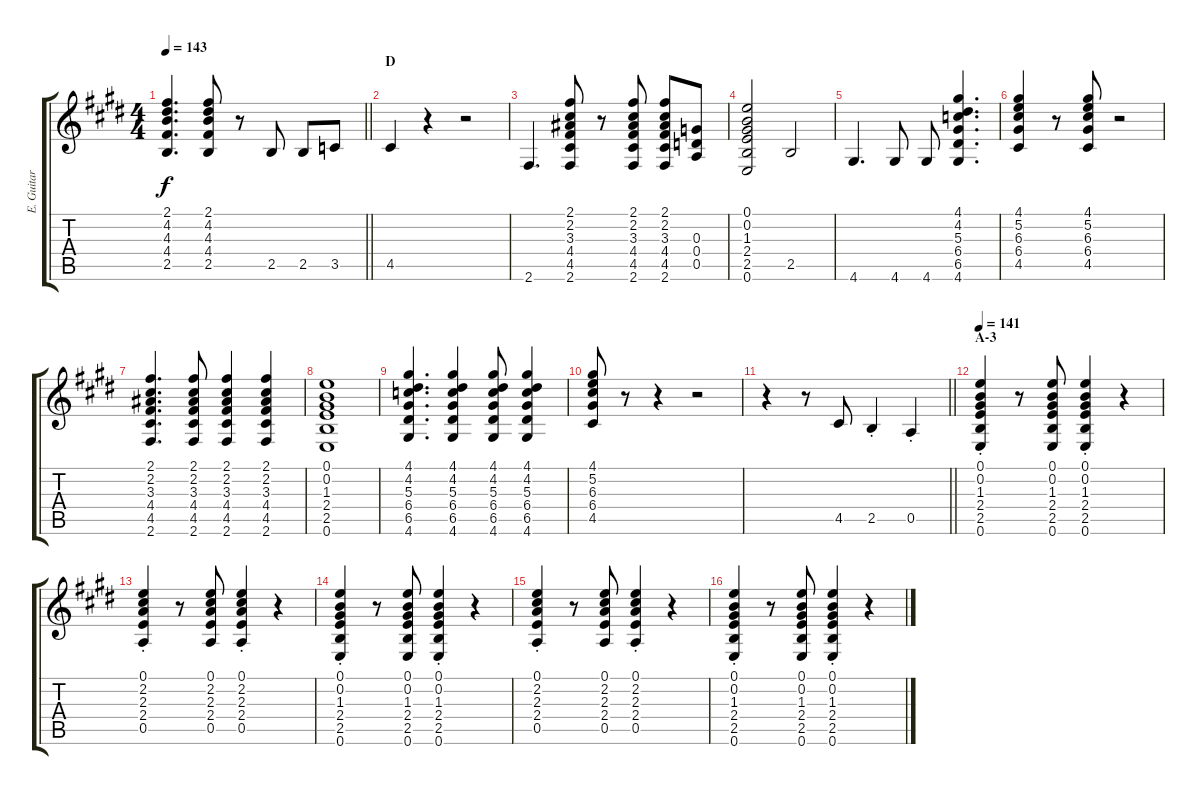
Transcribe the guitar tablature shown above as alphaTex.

\track ("E. Guitar II" "E. Guitar ") {instrument electricguitarclean}
\staff {score tabs}
\tuning (E4 B3 G3 D3 A2 E2) {hide}
\ts (4 4)
\tempo 143
\clef g2
\barLineRight lightlight
\ks e
(2.1 4.2 4.3 4.4 2.5).4{d dy f} (2.1 4.2 4.3 4.4 2.5).8 r.8 2.5.8 2.5.8 3.5.8 |
\section ("" "D")
4.5.4 r.4 r.2 |
2.6.4{d} (2.1 2.2 3.3 4.4 4.5 2.6).8 r.8 (2.1 2.2 3.3 4.4 4.5 2.6).8 (2.1 2.2 3.3 4.4 4.5 2.6).8 (0.3 0.4 0.5).8 |
(0.1 0.2 1.3 2.4 2.5 0.6).2 2.5.2 |
4.6.4{d} 4.6.8 4.6.8 (4.1 4.2 5.3 6.4 6.5 4.6).4{d} |
(4.1 5.2 6.3 6.4 4.5).4 r.8 (4.1 5.2 6.3 6.4 4.5).8 r.2 |
(2.1 2.2 3.3 4.4 4.5 2.6).4{d} (2.1 2.2 3.3 4.4 4.5 2.6).8 (2.1 2.2 3.3 4.4 4.5 2.6).4 (2.1 2.2 3.3 4.4 4.5 2.6).4 |
(0.1 0.2 1.3 2.4 2.5 0.6).1 |
(4.1 4.2 5.3 6.4 6.5 4.6).4{d} (4.1 4.2 5.3 6.4 6.5 4.6).4 (4.1 4.2 5.3 6.4 6.5 4.6).8 (4.1 4.2 5.3 6.4 6.5 4.6).4 |
(4.1 5.2 6.3 6.4 4.5).8 r.8 r.4 r.2 |
\barLineRight lightlight
r.4 r.8 4.5.8 2.5{st}.4 0.5{st}.4 |
\section ("" "A-3")
\tempo 141
(0.1{st} 0.2{st} 1.3{st} 2.4{st} 2.5{st} 0.6{st}).4 r.8 (0.1 0.2 1.3 2.4 2.5 0.6).8 (0.1{st} 0.2{st} 1.3{st} 2.4{st} 2.5{st} 0.6{st}).4 r.4 |
(0.1{st} 2.2{st} 2.3{st} 2.4{st} 0.5{st}).4 r.8 (0.1 2.2 2.3 2.4 0.5).8 (0.1{st} 2.2{st} 2.3{st} 2.4{st} 0.5{st}).4 r.4 |
(0.1{st} 0.2{st} 1.3{st} 2.4{st} 2.5{st} 0.6{st}).4 r.8 (0.1 0.2 1.3 2.4 2.5 0.6).8 (0.1{st} 0.2{st} 1.3{st} 2.4{st} 2.5{st} 0.6{st}).4 r.4 |
(0.1{st} 2.2{st} 2.3{st} 2.4{st} 0.5{st}).4 r.8 (0.1 2.2 2.3 2.4 0.5).8 (0.1{st} 2.2{st} 2.3{st} 2.4{st} 0.5{st}).4 r.4 |
(0.1{st} 0.2{st} 1.3{st} 2.4{st} 2.5{st} 0.6{st}).4 r.8 (0.1 0.2 1.3 2.4 2.5 0.6).8 (0.1{st} 0.2{st} 1.3{st} 2.4{st} 2.5{st} 0.6{st}).4 r.4
